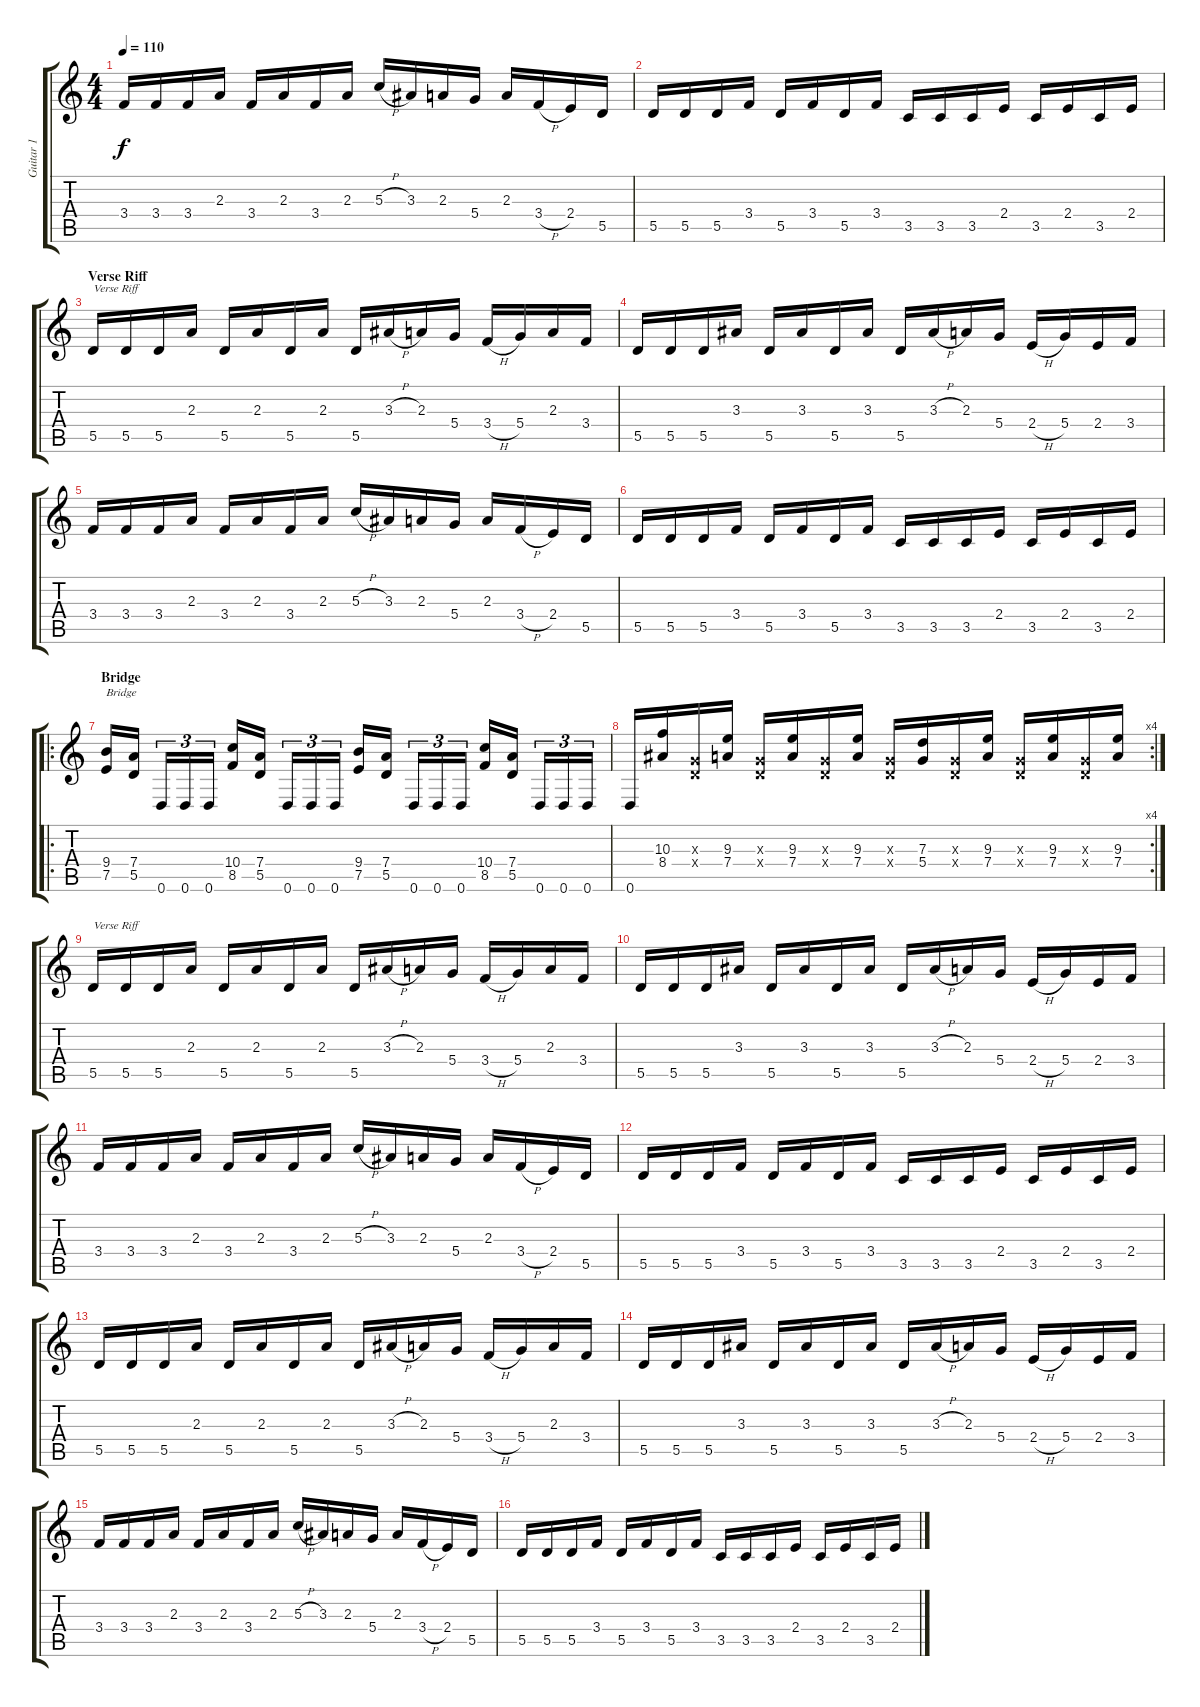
\track ("Guitar 1" "Guitar 1") {instrument distortionguitar}
\staff {score tabs}
\tuning (E4 B3 G3 D3 A2 D2) {hide}
\ts (4 4)
\tempo 110
\clef g2
\ks c
3.4.16{dy f} 3.4.16 3.4.16 2.3.16 3.4.16 2.3.16 3.4.16 2.3.16 5.3{h}.16 3.3.16 2.3.16 5.4.16 2.3.16 3.4{h}.16 2.4.16 5.5.16 |
5.5.16 5.5.16 5.5.16 3.4.16 5.5.16 3.4.16 5.5.16 3.4.16 3.5.16 3.5.16 3.5.16 2.4.16 3.5.16 2.4.16 3.5.16 2.4.16 |
\section ("" "Verse Riff")
5.5.16{txt "Verse Riff"} 5.5.16 5.5.16 2.3.16 5.5.16 2.3.16 5.5.16 2.3.16 5.5.16 3.3{h}.16 2.3.16 5.4.16 3.4{h}.16 5.4.16 2.3.16 3.4.16 |
5.5.16 5.5.16 5.5.16 3.3.16 5.5.16 3.3.16 5.5.16 3.3.16 5.5.16 3.3{h}.16 2.3.16 5.4.16 2.4{h}.16 5.4.16 2.4.16 3.4.16 |
3.4.16 3.4.16 3.4.16 2.3.16 3.4.16 2.3.16 3.4.16 2.3.16 5.3{h}.16 3.3.16 2.3.16 5.4.16 2.3.16 3.4{h}.16 2.4.16 5.5.16 |
5.5.16 5.5.16 5.5.16 3.4.16 5.5.16 3.4.16 5.5.16 3.4.16 3.5.16 3.5.16 3.5.16 2.4.16 3.5.16 2.4.16 3.5.16 2.4.16 |
\ro
\section ("" "Bridge")
(9.4 7.5).16{txt "Bridge"} (7.4 5.5).16 0.6.16{tu (3 2)} 0.6.16{tu (3 2)} 0.6.16{tu (3 2)} (10.4 8.5).16 (7.4 5.5).16 0.6.16{tu (3 2)} 0.6.16{tu (3 2)} 0.6.16{tu (3 2)} (9.4 7.5).16 (7.4 5.5).16 0.6.16{tu (3 2)} 0.6.16{tu (3 2)} 0.6.16{tu (3 2)} (10.4 8.5).16 (7.4 5.5).16 0.6.16{tu (3 2)} 0.6.16{tu (3 2)} 0.6.16{tu (3 2)} |
\rc 4
0.6.16 (10.3 8.4).16 (0.3{x} 0.4{x}).16 (9.3 7.4).16 (0.3{x} 0.4{x}).16 (9.3 7.4).16 (0.3{x} 0.4{x}).16 (9.3 7.4).16 (0.3{x} 0.4{x}).16 (7.3 5.4).16 (0.3{x} 0.4{x}).16 (9.3 7.4).16 (0.3{x} 0.4{x}).16 (9.3 7.4).16 (0.3{x} 0.4{x}).16 (9.3 7.4).16 |
5.5.16{txt "Verse Riff"} 5.5.16 5.5.16 2.3.16 5.5.16 2.3.16 5.5.16 2.3.16 5.5.16 3.3{h}.16 2.3.16 5.4.16 3.4{h}.16 5.4.16 2.3.16 3.4.16 |
5.5.16 5.5.16 5.5.16 3.3.16 5.5.16 3.3.16 5.5.16 3.3.16 5.5.16 3.3{h}.16 2.3.16 5.4.16 2.4{h}.16 5.4.16 2.4.16 3.4.16 |
3.4.16 3.4.16 3.4.16 2.3.16 3.4.16 2.3.16 3.4.16 2.3.16 5.3{h}.16 3.3.16 2.3.16 5.4.16 2.3.16 3.4{h}.16 2.4.16 5.5.16 |
5.5.16 5.5.16 5.5.16 3.4.16 5.5.16 3.4.16 5.5.16 3.4.16 3.5.16 3.5.16 3.5.16 2.4.16 3.5.16 2.4.16 3.5.16 2.4.16 |
5.5.16 5.5.16 5.5.16 2.3.16 5.5.16 2.3.16 5.5.16 2.3.16 5.5.16 3.3{h}.16 2.3.16 5.4.16 3.4{h}.16 5.4.16 2.3.16 3.4.16 |
5.5.16 5.5.16 5.5.16 3.3.16 5.5.16 3.3.16 5.5.16 3.3.16 5.5.16 3.3{h}.16 2.3.16 5.4.16 2.4{h}.16 5.4.16 2.4.16 3.4.16 |
3.4.16 3.4.16 3.4.16 2.3.16 3.4.16 2.3.16 3.4.16 2.3.16 5.3{h}.16 3.3.16 2.3.16 5.4.16 2.3.16 3.4{h}.16 2.4.16 5.5.16 |
5.5.16 5.5.16 5.5.16 3.4.16 5.5.16 3.4.16 5.5.16 3.4.16 3.5.16 3.5.16 3.5.16 2.4.16 3.5.16 2.4.16 3.5.16 2.4.16
